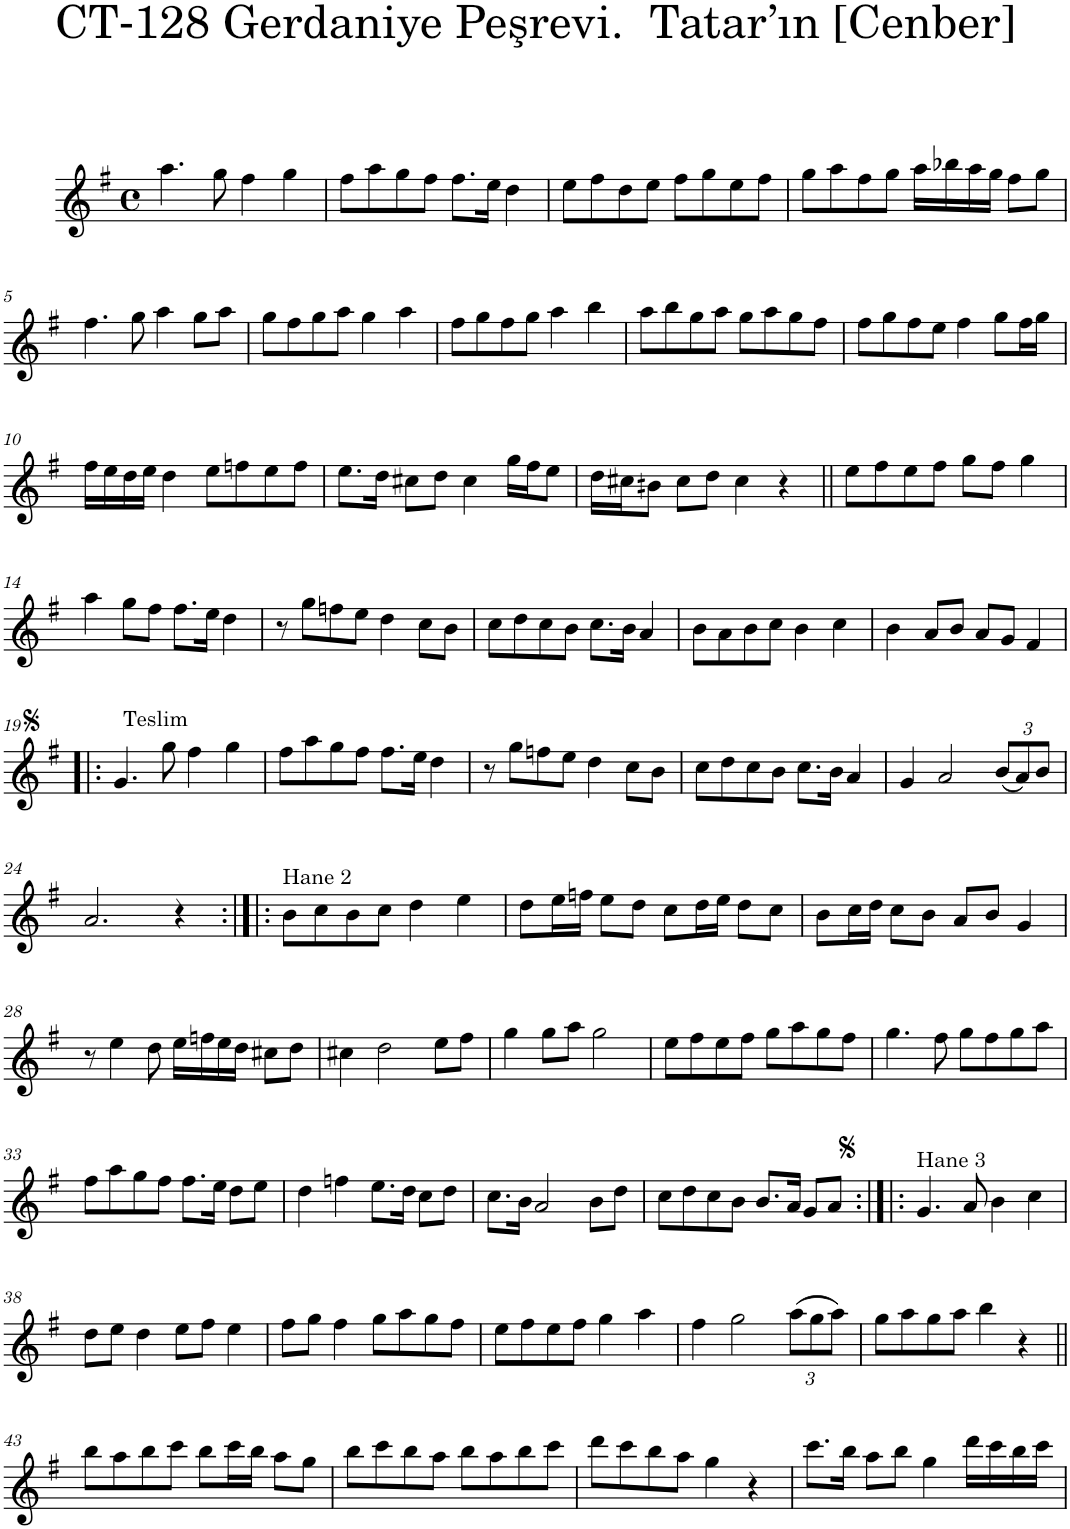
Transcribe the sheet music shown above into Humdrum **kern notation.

**kern
*part1
*staff1
*I"Piano
*I'Pno.
*clefG2
*k[f#]
*M4/4
*met(c)
=1
4.aa\
8gg\
4ff#\
4gg\
=2
8ff#\L
8aa\
8gg\
8ff#\J
8.ff#\L
16ee\Jk
4dd\
=3
8ee\L
8ff#\
8dd\
8ee\J
8ff#\L
8gg\
8ee\
8ff#\J
=4
8gg\L
8aa\
8ff#\
8gg\J
16aa\LL
16bb-X\
16aa\
16gg\JJ
8ff#\L
8gg\J
!!LO:LB:g=z
=5
4.ff#\
8gg\
4aa\
8gg\L
8aa\J
=6
8gg\L
8ff#\
8gg\
8aa\J
4gg\
4aa\
=7
8ff#\L
8gg\
8ff#\
8gg\J
4aa\
4bb\
=8
8aa\L
8bb\
8gg\
8aa\J
8gg\L
8aa\
8gg\
8ff#\J
=9
8ff#\L
8gg\
8ff#\
8ee\J
4ff#\
8gg\L
16ff#\L
16gg\JJ
!!LO:LB:g=z
=10
16ff#\LL
16ee\
16dd\
16ee\JJ
4dd\
8ee\L
8ffn\
8ee\
8ff\J
=11
8.ee\L
16dd\Jk
8cc#X\L
8dd\J
4cc#\
16gg\LL
16ff#\J
8ee\J
=12
16dd\LL
16cc#X\J
8bn\J
8cc#\L
8dd\J
4cc#\
4r
=13||
8ee\L
8ff#\
8ee\
8ff#\J
8gg\L
8ff#\J
4gg\
!!LO:LB:g=z
=14
4aa\
8gg\L
8ff#\J
8.ff#\L
16ee\Jk
4dd\
=15
8r
8gg\L
8ffn\
8ee\J
4dd\
8cc\L
8b\J
=16
8cc\L
8dd\
8cc\
8b\J
8.cc\L
16b\Jk
4a/
=17
8b\L
8a\
8b\
8cc\J
4b\
4cc\
=18
4b\
8a/L
8b/J
8a/L
8g/J
4f#/
!!LO:LB:g=z
=19!|:
!LO:TX:a:t=Teslim
4.g/
8gg\
4ff#\
4gg\
=20
8ff#\L
8aa\
8gg\
8ff#\J
8.ff#\L
16ee\Jk
4dd\
=21
8r
8gg\L
8ffn\
8ee\J
4dd\
8cc\L
8b\J
=22
8cc\L
8dd\
8cc\
8b\J
8.cc\L
16b\Jk
4a/
=23
4g/
2a/
*Xbrackettup
(12b/L
12a/)
12b/J
!!LO:LB:g=z
=24
2.a/
4r
=25:|!|:
!LO:TX:a:t=Hane 2
8b\L
8cc\
8b\
8cc\J
4dd\
4ee\
=26
8dd\L
16ee\L
16ffn\JJ
8ee\L
8dd\J
8cc\L
16dd\L
16ee\JJ
8dd\L
8cc\J
=27
8b\L
16cc\L
16dd\JJ
8cc\L
8b\J
8a/L
8b/J
4g/
!!LO:LB:g=z
=28
8r
4ee\
8dd\
16ee\LL
16ffn\
16ee\
16dd\JJ
8cc#X\L
8dd\J
=29
4cc#X\
2dd\
8ee\L
8ff#\J
=30
4gg\
8gg\L
8aa\J
2gg\
=31
8ee\L
8ff#\
8ee\
8ff#\J
8gg\L
8aa\
8gg\
8ff#\J
=32
4.gg\
8ff#\
8gg\L
8ff#\
8gg\
8aa\J
!!LO:LB:g=z
=33
8ff#\L
8aa\
8gg\
8ff#\J
8.ff#\L
16ee\Jk
8dd\L
8ee\J
=34
4dd\
4ffn\
8.ee\L
16dd\Jk
8cc\L
8dd\J
=35
8.cc\L
16b\Jk
2a/
8b\L
8dd\J
=36
8cc\L
8dd\
8cc\
8b\J
8.b/L
16a/Jk
8g/L
8a/J
=37:|!|:
!LO:TX:a:t=Hane 3
4.g/
8a/
4b\
4cc\
!!LO:LB:g=z
=38
8dd\L
8ee\J
4dd\
8ee\L
8ff#\J
4ee\
=39
8ff#\L
8gg\J
4ff#\
8gg\L
8aa\
8gg\
8ff#\J
=40
8ee\L
8ff#\
8ee\
8ff#\J
4gg\
4aa\
=41
4ff#\
2gg\
(12aa\L
12gg\
12aa\J)
=42
8gg\L
8aa\
8gg\
8aa\J
4bb\
4r
!!LO:LB:g=z
=43||
8bb\L
8aa\
8bb\
8ccc\J
8bb\L
16ccc\L
16bb\JJ
8aa\L
8gg\J
=44
8bb\L
8ccc\
8bb\
8aa\J
8bb\L
8aa\
8bb\
8ccc\J
=45
8ddd\L
8ccc\
8bb\
8aa\J
4gg\
4r
=46
8.ccc\L
16bb\Jk
8aa\L
8bb\J
4gg\
16ddd\LL
16ccc\
16bb\
16ccc\JJ
=
*-
